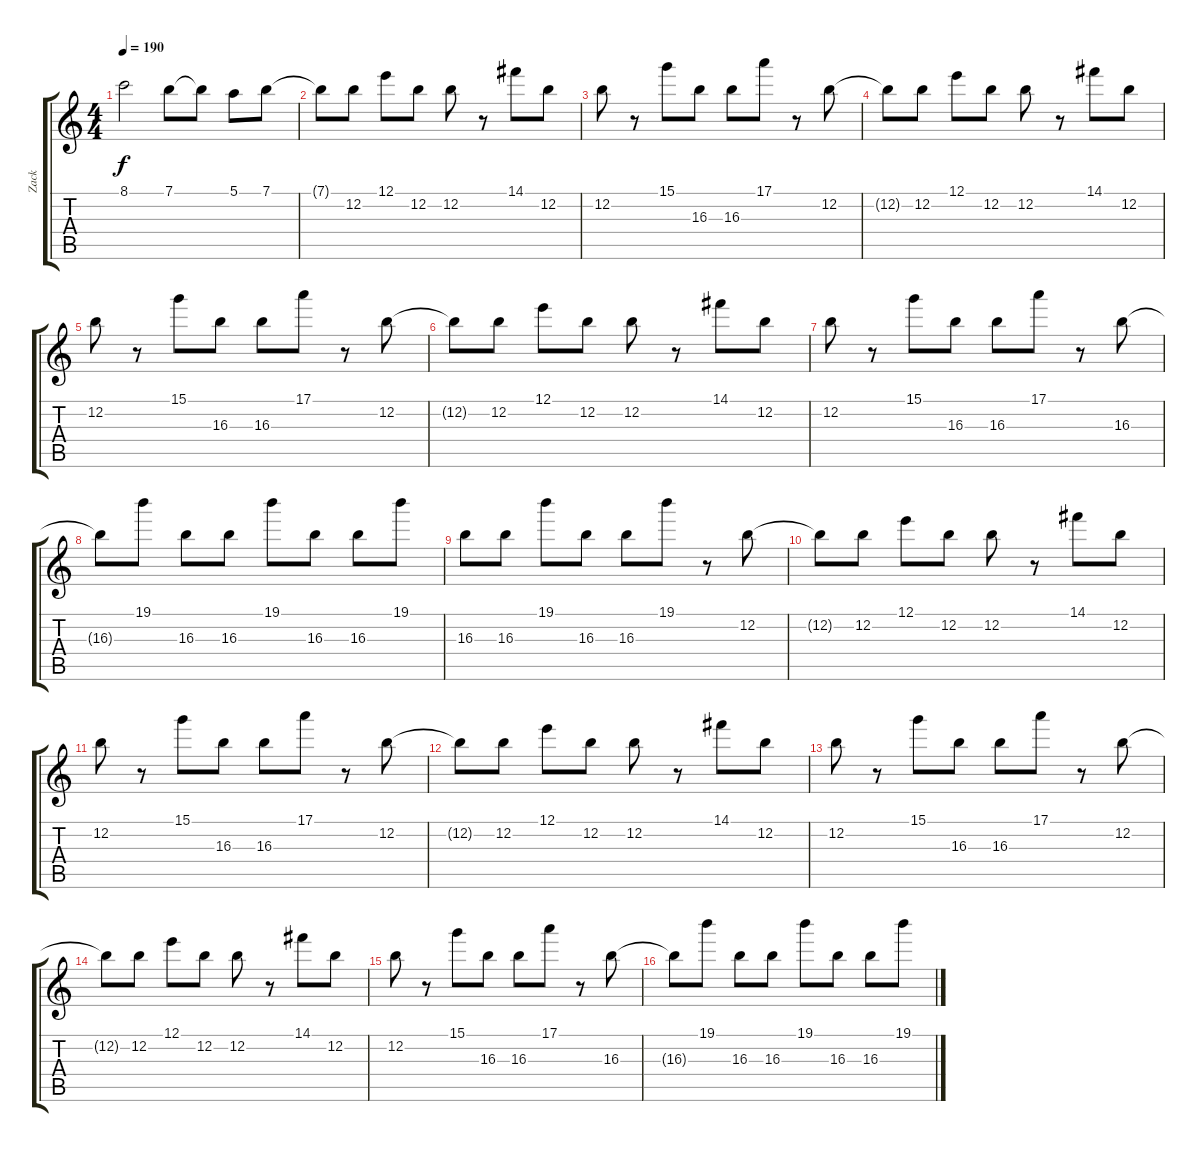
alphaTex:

\track ("Zack" "Zack") {instrument acousticguitarsteel}
\staff {score tabs}
\tuning (E4 B3 G3 D3 A2 E2) {hide}
\ts (4 4)
\tempo 190
\clef g2
\ks c
8.1.2{dy f} 7.1.8 7.1{t}.8 5.1.8 7.1.8 |
7.1{t}.8 12.2.8 12.1.8 12.2.8 12.2.8 r.8 14.1.8 12.2.8 |
12.2.8 r.8 15.1.8 16.3.8 16.3.8 17.1.8 r.8 12.2.8 |
12.2{t}.8 12.2.8 12.1.8 12.2.8 12.2.8 r.8 14.1.8 12.2.8 |
12.2.8 r.8 15.1.8 16.3.8 16.3.8 17.1.8 r.8 12.2.8 |
12.2{t}.8 12.2.8 12.1.8 12.2.8 12.2.8 r.8 14.1.8 12.2.8 |
12.2.8 r.8 15.1.8 16.3.8 16.3.8 17.1.8 r.8 16.3.8 |
16.3{t}.8 19.1.8 16.3.8 16.3.8 19.1.8 16.3.8 16.3.8 19.1.8 |
16.3.8 16.3.8 19.1.8 16.3.8 16.3.8 19.1.8 r.8 12.2.8 |
12.2{t}.8 12.2.8 12.1.8 12.2.8 12.2.8 r.8 14.1.8 12.2.8 |
12.2.8 r.8 15.1.8 16.3.8 16.3.8 17.1.8 r.8 12.2.8 |
12.2{t}.8 12.2.8 12.1.8 12.2.8 12.2.8 r.8 14.1.8 12.2.8 |
12.2.8 r.8 15.1.8 16.3.8 16.3.8 17.1.8 r.8 12.2.8 |
12.2{t}.8 12.2.8 12.1.8 12.2.8 12.2.8 r.8 14.1.8 12.2.8 |
12.2.8 r.8 15.1.8 16.3.8 16.3.8 17.1.8 r.8 16.3.8 |
16.3{t}.8 19.1.8 16.3.8 16.3.8 19.1.8 16.3.8 16.3.8 19.1.8
